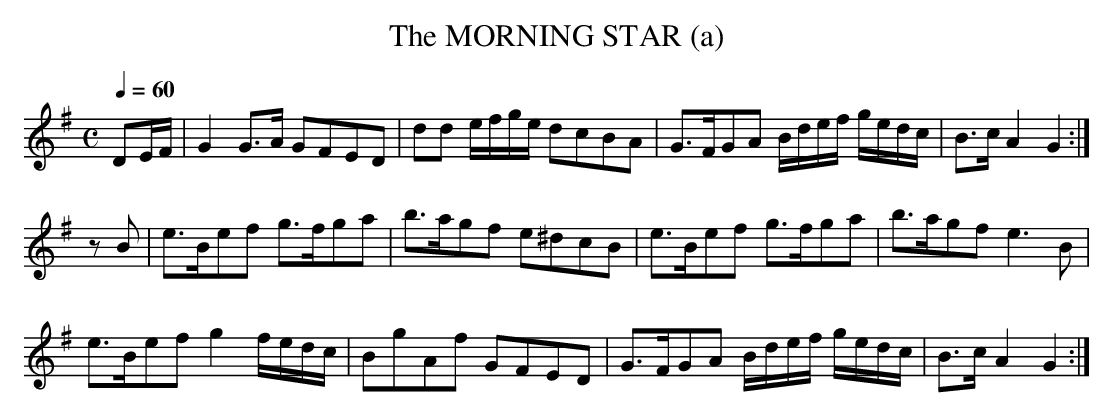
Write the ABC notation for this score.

X:1
T:MORNING STAR (a), The
Q:1/4=60
M:C
K:G
DE/F/|G2G>A GFED|dd e/f/g/e/ dcBA|G>FGA B/d/e/f/ g/e/d/c/|B>c A2 G2 :|
zB|e>Bef g>fga|b>agf e^dcB|e>Bef g>fga|b>agf e3B|
e>Bef g2 f/e/d/c/|BgAf GFED|G>FGA B/d/e/f/ g/e/d/c/|B>c A2 G2 :|
